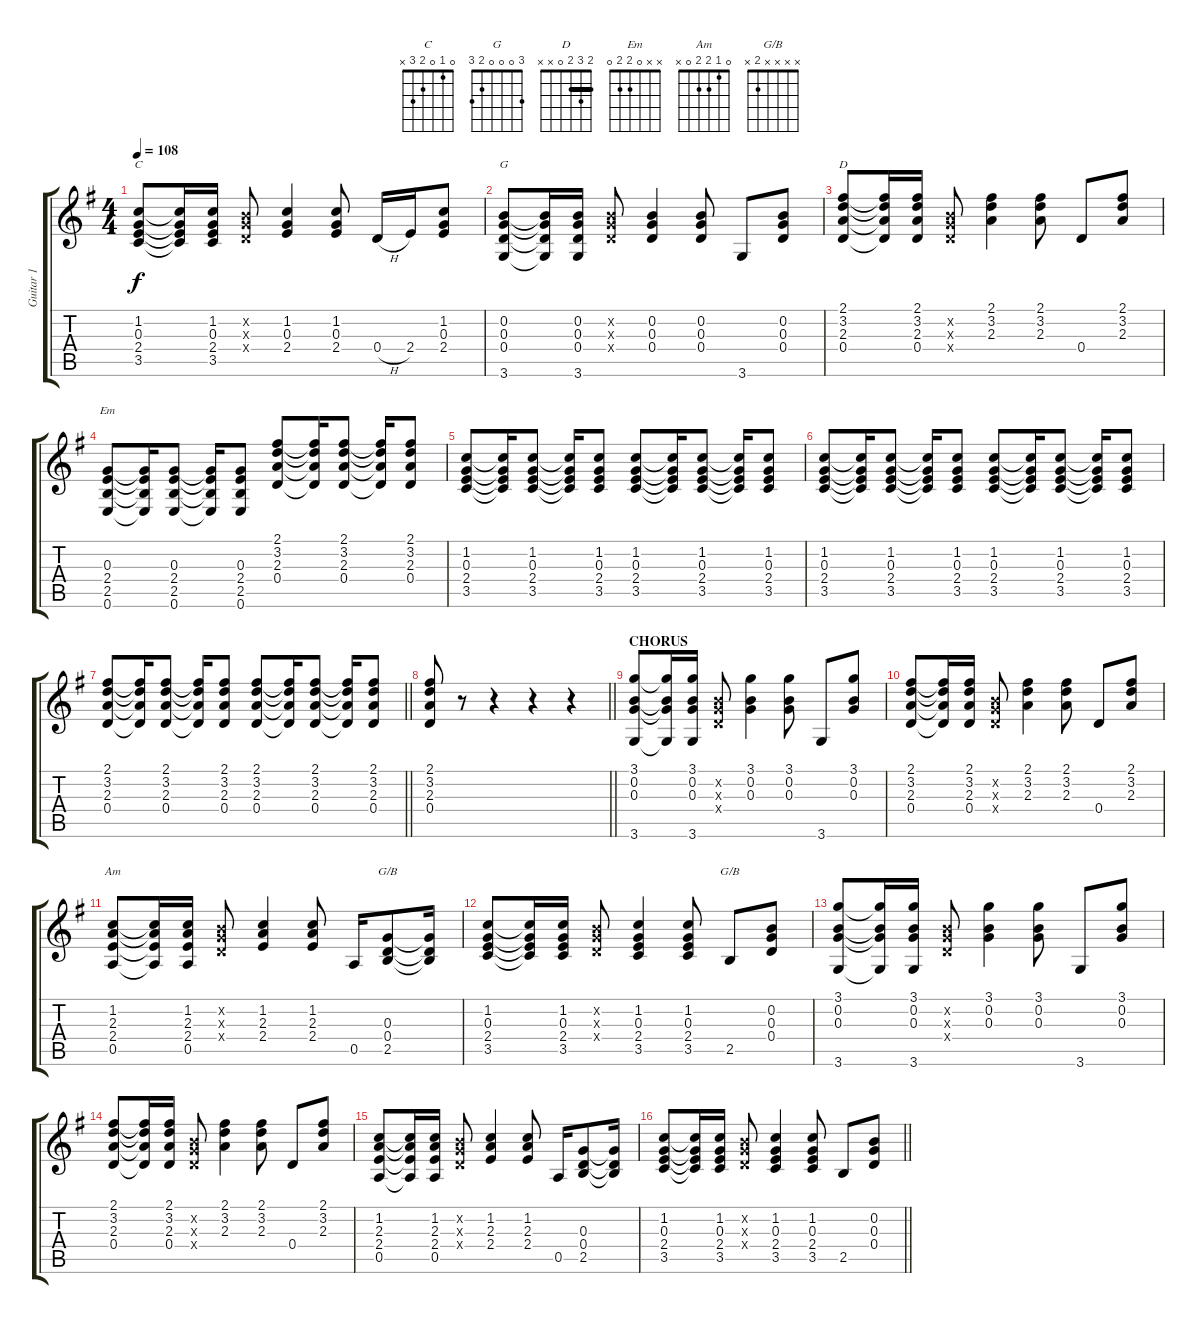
\track ("Guitar 1" "Guitar 1") {instrument acousticguitarnylon}
\staff {score tabs}
\tuning (E4 B3 G3 D3 A2 E2) {hide}
\chord ("C" 0 1 0 2 3 x)
\chord ("G" 3 0 0 0 2 3)
\chord ("D" 2 3 2 0 x x) {barre 2}
\chord ("Em" x x 0 2 2 0)
\chord ("Am" 0 1 2 2 0 x)
\chord ("G/B" x x 0 0 2 x)
\chord ("G/B" x x x x 2 x)
\ts (4 4)
\tempo 108
\clef g2
\ks g
(1.2 0.3 2.4 3.5).8{ch "C" dy f} (1.2{t} 0.3{t} 2.4{t} 3.5{t}).16 (1.2 0.3 2.4 3.5).16 (0.2{x} 0.3{x} 0.4{x}).8 (1.2 0.3 2.4).4 (1.2 0.3 2.4).8 0.4{h}.16 2.4.16 (1.2 0.3 2.4).8 |
(0.2 0.3 0.4 3.6).8{ch "G"} (0.2{t} 0.3{t} 0.4{t} 3.6{t}).16 (0.2 0.3 0.4 3.6).16 (0.2{x} 0.3{x} 0.4{x}).8 (0.2 0.3 0.4).4 (0.2 0.3 0.4).8 3.6.8 (0.2 0.3 0.4).8 |
(2.1 3.2 2.3 0.4).8{ch "D"} (2.1{t} 3.2{t} 2.3{t} 0.4{t}).16 (2.1 3.2 2.3 0.4).16 (0.2{x} 0.3{x} 0.4{x}).8 (2.1 3.2 2.3).4 (2.1 3.2 2.3).8 0.4.8 (2.1 3.2 2.3).8 |
(0.3 2.4 2.5 0.6).8{ch "Em"} (0.3{t} 2.4{t} 2.5{t} 0.6{t}).16 (0.3 2.4 2.5 0.6).8 (0.3{t} 2.4{t} 2.5{t} 0.6{t}).16 (0.3 2.4 2.5 0.6).8 (2.1 3.2 2.3 0.4).8 (2.1{t} 3.2{t} 2.3{t} 0.4{t}).16 (2.1 3.2 2.3 0.4).8 (2.1{t} 3.2{t} 2.3{t} 0.4{t}).16 (2.1 3.2 2.3 0.4).8 |
(1.2 0.3 2.4 3.5).8 (1.2{t} 0.3{t} 2.4{t} 3.5{t}).16 (1.2 0.3 2.4 3.5).8 (1.2{t} 0.3{t} 2.4{t} 3.5{t}).16 (1.2 0.3 2.4 3.5).8 (1.2 0.3 2.4 3.5).8 (1.2{t} 0.3{t} 2.4{t} 3.5{t}).16 (1.2 0.3 2.4 3.5).8 (1.2{t} 0.3{t} 2.4{t} 3.5{t}).16 (1.2 0.3 2.4 3.5).8 |
(1.2 0.3 2.4 3.5).8 (1.2{t} 0.3{t} 2.4{t} 3.5{t}).16 (1.2 0.3 2.4 3.5).8 (1.2{t} 0.3{t} 2.4{t} 3.5{t}).16 (1.2 0.3 2.4 3.5).8 (1.2 0.3 2.4 3.5).8 (1.2{t} 0.3{t} 2.4{t} 3.5{t}).16 (1.2 0.3 2.4 3.5).8 (1.2{t} 0.3{t} 2.4{t} 3.5{t}).16 (1.2 0.3 2.4 3.5).8 |
\barLineRight lightlight
(2.1 3.2 2.3 0.4).8 (2.1{t} 3.2{t} 2.3{t} 0.4{t}).16 (2.1 3.2 2.3 0.4).8 (2.1{t} 3.2{t} 2.3{t} 0.4{t}).16 (2.1 3.2 2.3 0.4).8 (2.1 3.2 2.3 0.4).8 (2.1{t} 3.2{t} 2.3{t} 0.4{t}).16 (2.1 3.2 2.3 0.4).8 (2.1{t} 3.2{t} 2.3{t} 0.4{t}).16 (2.1 3.2 2.3 0.4).8 |
\barLineRight lightlight
(2.1 3.2 2.3 0.4).8 r.8 r.4 r.4 r.4 |
\section ("" "CHORUS")
(3.1 0.2 0.3 3.6).8 (3.1{t} 0.2{t} 0.3{t} 3.6{t}).16 (3.1 0.2 0.3 3.6).16 (0.2{x} 0.3{x} 0.4{x}).8 (3.1 0.2 0.3).4 (3.1 0.2 0.3).8 3.6.8 (3.1 0.2 0.3).8 |
(2.1 3.2 2.3 0.4).8 (2.1{t} 3.2{t} 2.3{t} 0.4{t}).16 (2.1 3.2 2.3 0.4).16 (0.2{x} 0.3{x} 0.4{x}).8 (2.1 3.2 2.3).4 (2.1 3.2 2.3).8 0.4.8 (2.1 3.2 2.3).8 |
(1.2 2.3 2.4 0.5).8{ch "Am"} (1.2{t} 2.3{t} 2.4{t} 0.5{t}).16 (1.2 2.3 2.4 0.5).16 (0.2{x} 0.3{x} 0.4{x}).8 (1.2 2.3 2.4).4 (1.2 2.3 2.4).8 0.5.16 (0.3 0.4 2.5).8{ch "G/B"} (0.3{t} 0.4{t} 2.5{t}).16 |
(1.2 0.3 2.4 3.5).8 (1.2{t} 0.3{t} 2.4{t} 3.5{t}).16 (1.2 0.3 2.4 3.5).16 (0.2{x} 0.3{x} 0.4{x}).8 (1.2 0.3 2.4 3.5).4 (1.2 0.3 2.4 3.5).8 2.5.8{ch "G/B"} (0.2 0.3 0.4).8 |
(3.1 0.2 0.3 3.6).8 (3.1{t} 0.2{t} 0.3{t} 3.6{t}).16 (3.1 0.2 0.3 3.6).16 (0.2{x} 0.3{x} 0.4{x}).8 (3.1 0.2 0.3).4 (3.1 0.2 0.3).8 3.6.8 (3.1 0.2 0.3).8 |
(2.1 3.2 2.3 0.4).8 (2.1{t} 3.2{t} 2.3{t} 0.4{t}).16 (2.1 3.2 2.3 0.4).16 (0.2{x} 0.3{x} 0.4{x}).8 (2.1 3.2 2.3).4 (2.1 3.2 2.3).8 0.4.8 (2.1 3.2 2.3).8 |
(1.2 2.3 2.4 0.5).8 (1.2{t} 2.3{t} 2.4{t} 0.5{t}).16 (1.2 2.3 2.4 0.5).16 (0.2{x} 0.3{x} 0.4{x}).8 (1.2 2.3 2.4).4 (1.2 2.3 2.4).8 0.5.16 (0.3 0.4 2.5).8 (0.3{t} 0.4{t} 2.5{t}).16 |
\barLineRight lightlight
(1.2 0.3 2.4 3.5).8 (1.2{t} 0.3{t} 2.4{t} 3.5{t}).16 (1.2 0.3 2.4 3.5).16 (0.2{x} 0.3{x} 0.4{x}).8 (1.2 0.3 2.4 3.5).4 (1.2 0.3 2.4 3.5).8 2.5.8 (0.2 0.3 0.4).8
